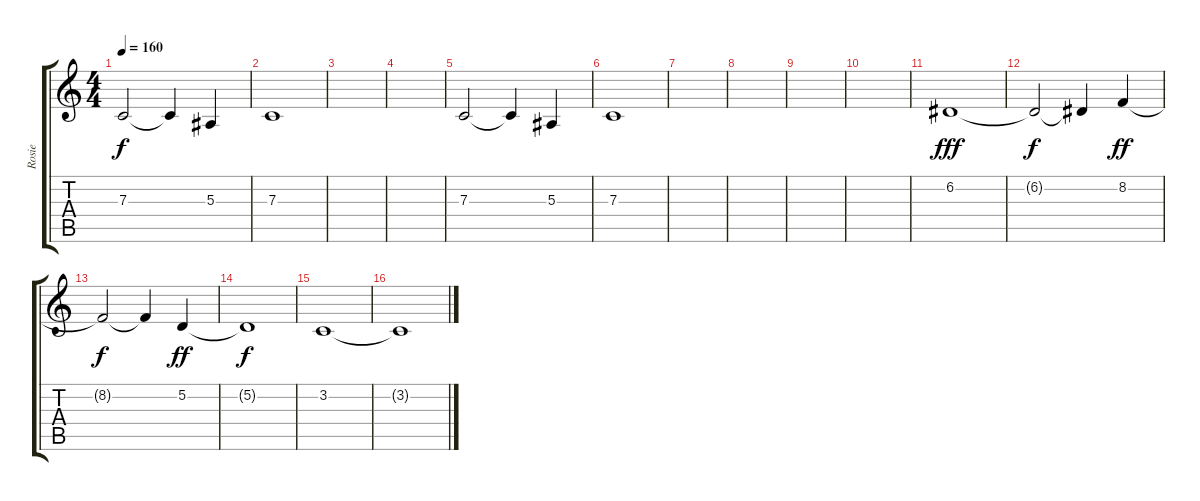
\track ("Rosie" "Rosie") {instrument choiraahs}
\staff {score tabs}
\tuning (D4 A3 F3 C3 G2 D2) {hide}
\ts (4 4)
\tempo 160
\clef g2
\ks c
7.3.2{dy f} 7.3{t}.4 5.3.4 |
7.3.1 |
|
|
7.3.2 7.3{t}.4 5.3.4 |
7.3.1 |
|
|
|
|
6.2.1{dy fff instrument synthstrings2} |
6.2{t}.2{dy f} 6.2{t}.4 8.2.4{dy ff} |
8.2{t}.2{dy f} 8.2{t}.4 5.2.4{dy ff} |
5.2{t}.1{dy f} |
3.2.1 |
3.2{t}.1
